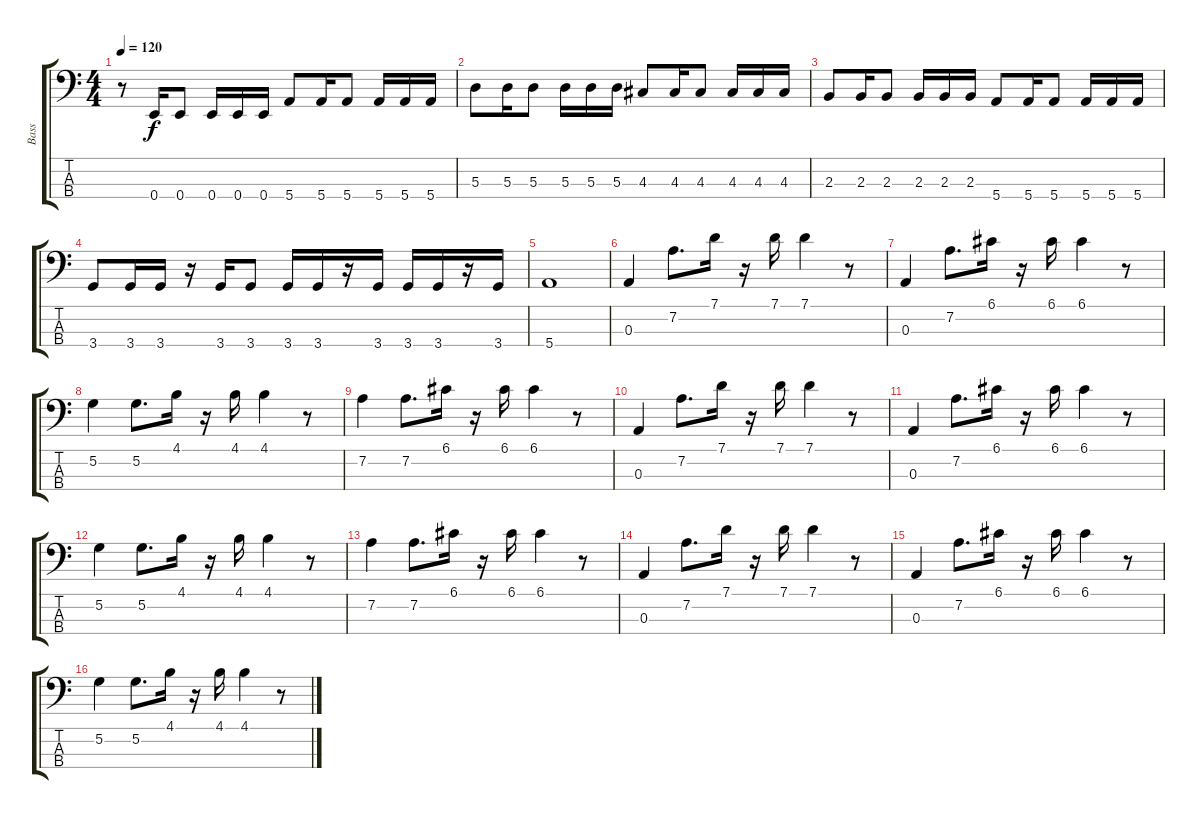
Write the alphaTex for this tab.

\track ("Bass" "Bass") {instrument electricbassfinger}
\staff {score tabs}
\tuning (G2 D2 A1 E1) {hide}
\ts (4 4)
\tempo 120
\clef f4
\ks c
r.8{dy f} 0.4.16 0.4.8 0.4.16 0.4.16 0.4.16 5.4.8 5.4.16 5.4.8 5.4.16 5.4.16 5.4.16 |
5.3.8 5.3.16 5.3.8 5.3.16 5.3.16 5.3.16 4.3.8 4.3.16 4.3.8 4.3.16 4.3.16 4.3.16 |
2.3.8 2.3.16 2.3.8 2.3.16 2.3.16 2.3.16 5.4.8 5.4.16 5.4.8 5.4.16 5.4.16 5.4.16 |
3.4.8 3.4.16 3.4.16 r.16 3.4.16 3.4.8 3.4.16 3.4.16 r.16 3.4.16 3.4.16 3.4.16 r.16 3.4.16 |
5.4.1 |
0.3.4 7.2.8{d} 7.1.16 r.16 7.1.16 7.1.4 r.8 |
0.3.4 7.2.8{d} 6.1.16 r.16 6.1.16 6.1.4 r.8 |
5.2.4 5.2.8{d} 4.1.16 r.16 4.1.16 4.1.4 r.8 |
7.2.4 7.2.8{d} 6.1.16 r.16 6.1.16 6.1.4 r.8 |
0.3.4 7.2.8{d} 7.1.16 r.16 7.1.16 7.1.4 r.8 |
0.3.4 7.2.8{d} 6.1.16 r.16 6.1.16 6.1.4 r.8 |
5.2.4 5.2.8{d} 4.1.16 r.16 4.1.16 4.1.4 r.8 |
7.2.4 7.2.8{d} 6.1.16 r.16 6.1.16 6.1.4 r.8 |
0.3.4 7.2.8{d} 7.1.16 r.16 7.1.16 7.1.4 r.8 |
0.3.4 7.2.8{d} 6.1.16 r.16 6.1.16 6.1.4 r.8 |
5.2.4 5.2.8{d} 4.1.16 r.16 4.1.16 4.1.4 r.8
